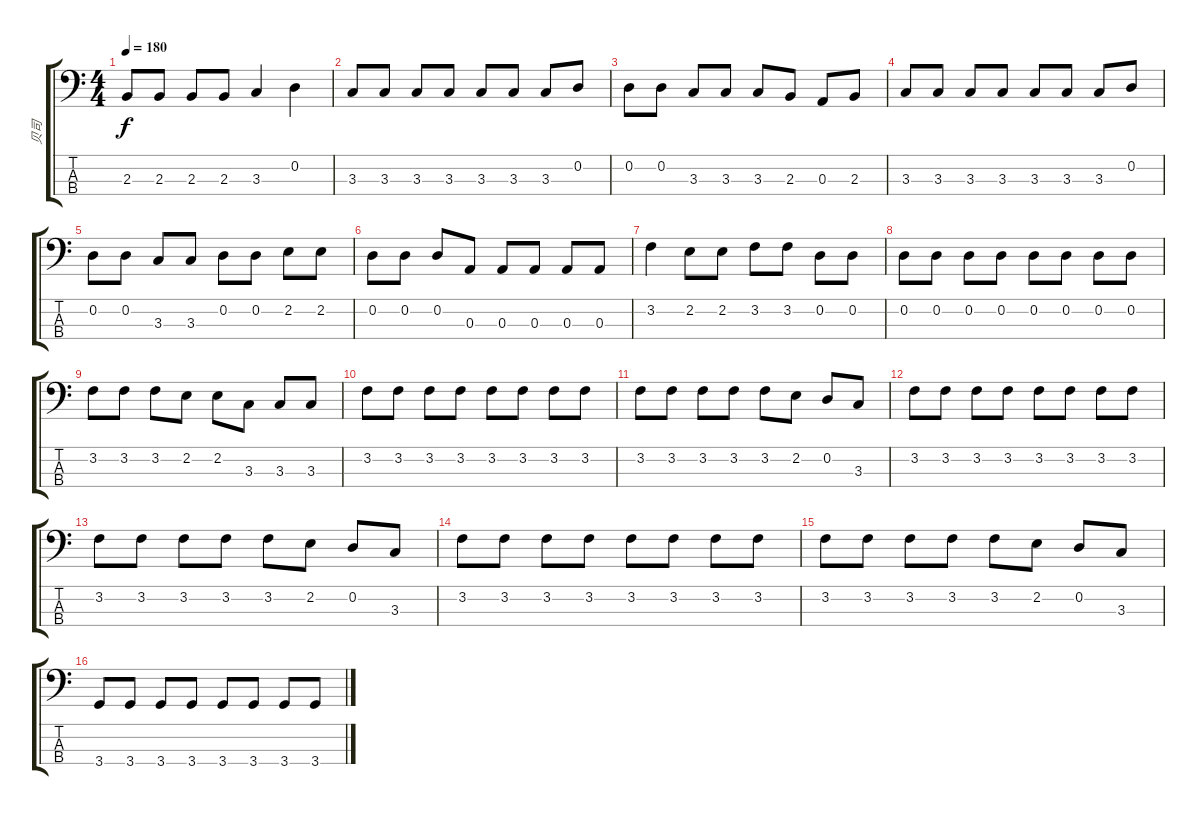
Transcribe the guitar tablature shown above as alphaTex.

\track ("贝司" "贝司") {instrument electricbassfinger}
\staff {score tabs}
\tuning (G2 D2 A1 E1) {hide}
\ts (4 4)
\tempo 180
\clef f4
\ks c
2.3.8{dy f} 2.3.8 2.3.8 2.3.8 3.3.4 0.2.4 |
3.3.8 3.3.8 3.3.8 3.3.8 3.3.8 3.3.8 3.3.8 0.2.8 |
0.2.8 0.2.8 3.3.8 3.3.8 3.3.8 2.3.8 0.3.8 2.3.8 |
3.3.8 3.3.8 3.3.8 3.3.8 3.3.8 3.3.8 3.3.8 0.2.8 |
0.2.8 0.2.8 3.3.8 3.3.8 0.2.8 0.2.8 2.2.8 2.2.8 |
0.2.8 0.2.8 0.2.8 0.3.8 0.3.8 0.3.8 0.3.8 0.3.8 |
3.2.4 2.2.8 2.2.8 3.2.8 3.2.8 0.2.8 0.2.8 |
0.2.8 0.2.8 0.2.8 0.2.8 0.2.8 0.2.8 0.2.8 0.2.8 |
3.2.8 3.2.8 3.2.8 2.2.8 2.2.8 3.3.8 3.3.8 3.3.8 |
3.2.8 3.2.8 3.2.8 3.2.8 3.2.8 3.2.8 3.2.8 3.2.8 |
3.2.8 3.2.8 3.2.8 3.2.8 3.2.8 2.2.8 0.2.8 3.3.8 |
3.2.8 3.2.8 3.2.8 3.2.8 3.2.8 3.2.8 3.2.8 3.2.8 |
3.2.8 3.2.8 3.2.8 3.2.8 3.2.8 2.2.8 0.2.8 3.3.8 |
3.2.8 3.2.8 3.2.8 3.2.8 3.2.8 3.2.8 3.2.8 3.2.8 |
3.2.8 3.2.8 3.2.8 3.2.8 3.2.8 2.2.8 0.2.8 3.3.8 |
3.4.8 3.4.8 3.4.8 3.4.8 3.4.8 3.4.8 3.4.8 3.4.8
